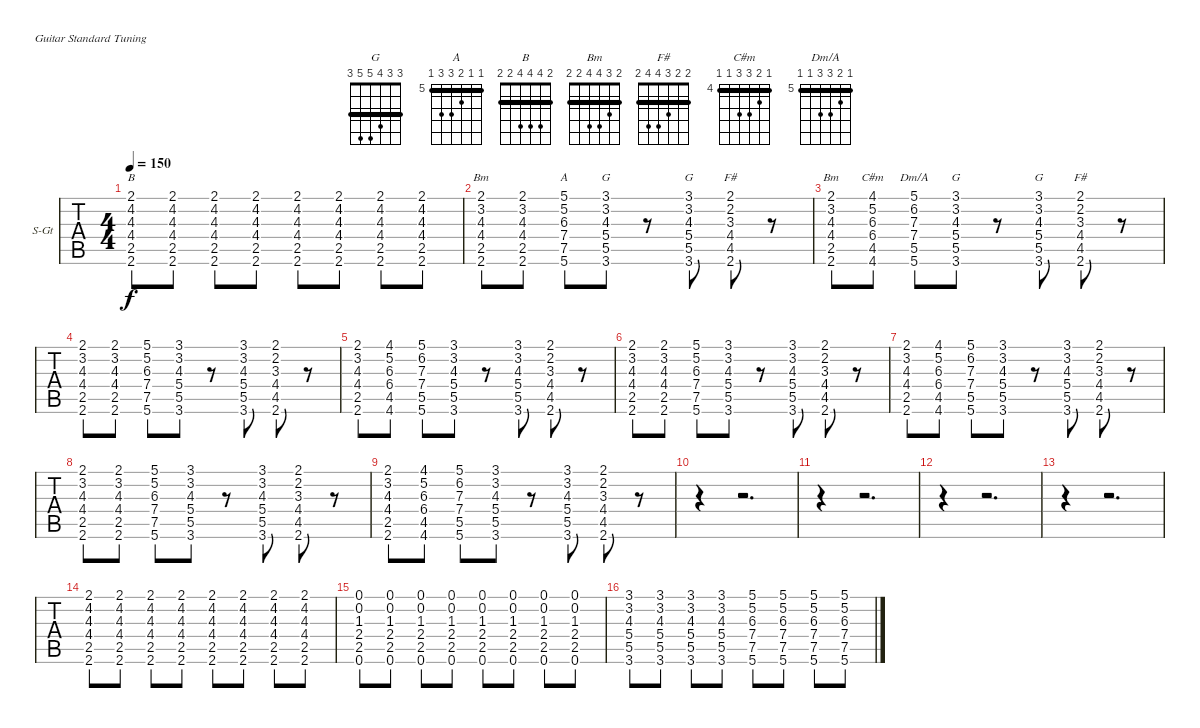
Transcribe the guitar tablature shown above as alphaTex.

\defaultSystemsLayout 4
\bracketExtendMode groupsimilarinstruments
\firstSystemTrackNameOrientation horizontal
\otherSystemsTrackNameOrientation horizontal
\track ("Steel Guitar" "S-Gt") {instrument acousticguitarsteel}
\staff {tabs}
\tuning (E4 B3 G3 D3 A2 E2)
\chord ("G" 3 3 4 5 5 3) {barre (3 3)}
\chord ("A" 5 5 6 7 7 5) {firstfret 5 barre (5 5)}
\chord ("B" 2 4 4 4 2 2) {barre (2 2)}
\chord ("Bm" 2 3 4 4 2 2) {barre (2 2)}
\chord ("F#" 2 2 3 4 4 2) {barre (2 2)}
\chord ("C#m" 4 5 6 6 4 4) {firstfret 4 barre (4 4)}
\chord ("Dm/A" 5 6 7 7 5 5) {firstfret 5 barre (5 5)}
\ts (4 4)
\tempo 150
\clef g2
\ks c
(4.3 4.4 2.5 2.6 4.2 2.1).8{ch "B" dy f} (4.3 4.4 2.5 2.6 4.2 2.1).8 (4.3 4.4 2.5 2.6 4.2 2.1).8 (4.3 4.4 2.5 2.6 4.2 2.1).8 (4.3 4.4 2.5 2.6 4.2 2.1).8 (4.3 4.4 2.5 2.6 4.2 2.1).8 (4.3 4.4 2.5 2.6 4.2 2.1).8 (4.3 4.4 2.5 2.6 4.2 2.1).8 |
\scale
0.376081 (4.3 4.4 2.5 2.6 3.2 2.1).8{ch "Bm"} (4.3 4.4 2.5 2.6 3.2 2.1).8 (6.3 7.4 7.5 5.6 5.2 5.1).8{ch "A"} (5.4 5.5 3.6 4.3 3.2 3.1).8{ch "G"} r.8 (5.4 5.5 3.6 4.3 3.2 3.1).8{ch "G"} (2.6 4.5 4.4 3.3 2.2 2.1).8{ch "F#"} r.8 |
\scale
0.623161 (4.3 4.4 2.5 2.6 3.2 2.1).8{ch "Bm"} (6.3 6.4 4.5 4.6 5.2 4.1).8{ch "C#m"} (7.3 7.4 5.5 5.6 6.2 5.1).8{ch "Dm/A"} (5.4 5.5 3.6 4.3 3.2 3.1).8{ch "G"} r.8 (5.4 5.5 3.6 4.3 3.2 3.1).8{ch "G"} (2.6 4.5 4.4 3.3 2.2 2.1).8{ch "F#"} r.8 |
(4.3 4.4 2.5 2.6 3.2 2.1).8 (4.3 4.4 2.5 2.6 3.2 2.1).8 (6.3 7.4 7.5 5.6 5.2 5.1).8 (5.4 5.5 3.6 4.3 3.2 3.1).8 r.8 (5.4 5.5 3.6 4.3 3.2 3.1).8 (2.6 4.5 4.4 3.3 2.2 2.1).8 r.8 |
(4.3 4.4 2.5 2.6 3.2 2.1).8 (6.3 6.4 4.5 4.6 5.2 4.1).8 (7.3 7.4 5.5 5.6 6.2 5.1).8 (5.4 5.5 3.6 4.3 3.2 3.1).8 r.8 (5.4 5.5 3.6 4.3 3.2 3.1).8 (2.6 4.5 4.4 3.3 2.2 2.1).8 r.8 |
(4.3 4.4 2.5 2.6 3.2 2.1).8 (4.3 4.4 2.5 2.6 3.2 2.1).8 (6.3 7.4 7.5 5.6 5.2 5.1).8 (5.4 5.5 3.6 4.3 3.2 3.1).8 r.8 (5.4 5.5 3.6 4.3 3.2 3.1).8 (2.6 4.5 4.4 3.3 2.2 2.1).8 r.8 |
(4.3 4.4 2.5 2.6 3.2 2.1).8 (6.3 6.4 4.5 4.6 5.2 4.1).8 (7.3 7.4 5.5 5.6 6.2 5.1).8 (5.4 5.5 3.6 4.3 3.2 3.1).8 r.8 (5.4 5.5 3.6 4.3 3.2 3.1).8 (2.6 4.5 4.4 3.3 2.2 2.1).8 r.8 |
(4.3 4.4 2.5 2.6 3.2 2.1).8 (4.3 4.4 2.5 2.6 3.2 2.1).8 (6.3 7.4 7.5 5.6 5.2 5.1).8 (5.4 5.5 3.6 4.3 3.2 3.1).8 r.8 (5.4 5.5 3.6 4.3 3.2 3.1).8 (2.6 4.5 4.4 3.3 2.2 2.1).8 r.8 |
(4.3 4.4 2.5 2.6 3.2 2.1).8 (6.3 6.4 4.5 4.6 5.2 4.1).8 (7.3 7.4 5.5 5.6 6.2 5.1).8 (5.4 5.5 3.6 4.3 3.2 3.1).8 r.8 (5.4 5.5 3.6 4.3 3.2 3.1).8 (2.6 4.5 4.4 3.3 2.2 2.1).8 r.8 |
r.4 r.2{d} |
r.4 r.2{d} |
r.4 r.2{d} |
r.4 r.2{d} |
(4.3 4.4 2.5 2.6 4.2 2.1).8 (4.3 4.4 2.5 2.6 4.2 2.1).8 (4.3 4.4 2.5 2.6 4.2 2.1).8 (4.3 4.4 2.5 2.6 4.2 2.1).8 (4.3 4.4 2.5 2.6 4.2 2.1).8 (4.3 4.4 2.5 2.6 4.2 2.1).8 (4.3 4.4 2.5 2.6 4.2 2.1).8 (4.3 4.4 2.5 2.6 4.2 2.1).8 |
(2.4 2.5 0.6 0.1 0.2 1.3).8 (2.4 2.5 0.6 1.3 0.2 0.1).8 (2.4 2.5 0.6 1.3 0.2 0.1).8 (2.4 2.5 0.6 1.3 0.2 0.1).8 (2.4 2.5 0.6 0.2 0.1 1.3).8 (2.4 2.5 0.6 1.3 0.2 0.1).8 (2.4 2.5 0.6 0.1 0.2 1.3).8 (2.4 2.5 0.6 1.3 0.2 0.1).8 |
(5.4 5.5 3.6 4.3 3.2 3.1).8 (5.4 5.5 3.6 3.1 3.2 4.3).8 (5.4 5.5 3.6 4.3 3.2 3.1).8 (5.4 5.5 3.6 3.1 3.2 4.3).8 (7.4 7.5 5.6 6.3 5.2 5.1).8 (7.4 7.5 5.6 5.1 5.2 6.3).8 (7.4 7.5 5.6 6.3 5.2 5.1).8 (7.4 7.5 5.6 5.1 5.2 6.3).8
